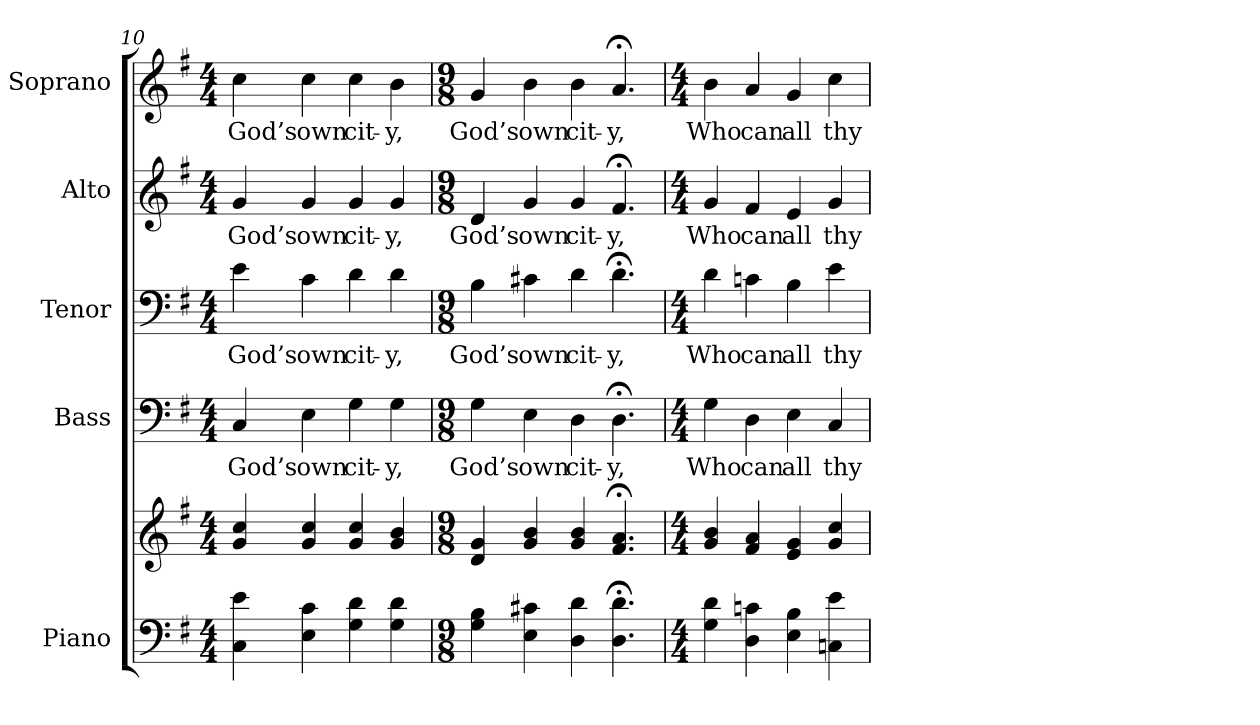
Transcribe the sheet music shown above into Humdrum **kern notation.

**kern	**kern	**kern	**text	**kern	**text	**kern	**text	**kern	**text
*part5	*part5	*part4	*part4	*part3	*part3	*part2	*part2	*part1	*part1
*staff6	*staff5	*staff4	*staff4	*staff3	*staff3	*staff2	*staff2	*staff1	*staff1
*I"Piano	*	*I"Bass	*	*I"Tenor	*	*I"Alto	*	*I"Soprano	*
*I'Pno.	*	*I'B.	*	*I'T.	*	*I'A.	*	*I'S.	*
*clefF4	*clefG2	*clefF4	*	*clefF4	*	*clefG2	*	*clefG2	*
*k[f#]	*k[f#]	*k[f#]	*	*k[f#]	*	*k[f#]	*	*k[f#]	*
*G:	*G:	*G:	*	*G:	*	*G:	*	*G:	*
*M4/4	*M4/4	*M4/4	*	*M4/4	*	*M4/4	*	*M4/4	*
=10	=10	=10	=10	=10	=10	=10	=10	=10	=10
!	!	!	!LO:LY:b:color=#000000	!	!	!	!	!	!
!	!	!	!	!	!LO:LY:b:color=#000000	!	!	!	!
!	!	!	!	!	!	!	!LO:LY:b:color=#000000	!	!
!	!	!	!	!	!	!	!	!	!LO:LY:b:color=#000000
4Ci\ 4ei	4gi/ 4cci	4Ci/	God’s	4ei\	God’s	4gi/	God’s	4cci\	God’s
!	!	!	!LO:LY:b:color=#000000	!	!	!	!	!	!
!	!	!	!	!	!LO:LY:b:color=#000000	!	!	!	!
!	!	!	!	!	!	!	!LO:LY:b:color=#000000	!	!
!	!	!	!	!	!	!	!	!	!LO:LY:b:color=#000000
4Ei\ 4ci	4gi/ 4cci	4Ei\	own	4ci\	own	4gi/	own	4cci\	own
!	!	!	!LO:LY:b:color=#000000	!	!	!	!	!	!
!	!	!	!	!	!LO:LY:b:color=#000000	!	!	!	!
!	!	!	!	!	!	!	!LO:LY:b:color=#000000	!	!
!	!	!	!	!	!	!	!	!	!LO:LY:b:color=#000000
4Gi\ 4di	4gi/ 4cci	4Gi\	cit-	4di\	cit-	4gi/	cit-	4cci\	cit-
!	!	!	!LO:LY:b:color=#000000	!	!	!	!	!	!
!	!	!	!	!	!LO:LY:b:color=#000000	!	!	!	!
!	!	!	!	!	!	!	!LO:LY:b:color=#000000	!	!
!	!	!	!	!	!	!	!	!	!LO:LY:b:color=#000000
4Gi\ 4di	4gi/ 4bi	4Gi\	-y,	4di\	-y,	4gi/	-y,	4bi\	-y,
=11	=11	=11	=11	=11	=11	=11	=11	=11	=11
*M9/8	*M9/8	*M9/8	*	*M9/8	*	*M9/8	*	*M9/8	*
!	!	!	!LO:LY:b:color=#000000	!	!	!	!	!	!
!	!	!	!	!	!LO:LY:b:color=#000000	!	!	!	!
!	!	!	!	!	!	!	!LO:LY:b:color=#000000	!	!
!	!	!	!	!	!	!	!	!	!LO:LY:b:color=#000000
4Gi\ 4Bi	4di/ 4gi	4Gi\	God’s	4Bi\	God’s	4di/	God’s	4gi/	God’s
!	!	!	!LO:LY:b:color=#000000	!	!	!	!	!	!
!	!	!	!	!	!LO:LY:b:color=#000000	!	!	!	!
!	!	!	!	!	!	!	!LO:LY:b:color=#000000	!	!
!	!	!	!	!	!	!	!	!	!LO:LY:b:color=#000000
4Ei\ 4c#Xi	4gi/ 4bi	4Ei\	own	4c#Xi\	own	4gi/	own	4bi\	own
!	!	!	!LO:LY:b:color=#000000	!	!	!	!	!	!
!	!	!	!	!	!LO:LY:b:color=#000000	!	!	!	!
!	!	!	!	!	!	!	!LO:LY:b:color=#000000	!	!
!	!	!	!	!	!	!	!	!	!LO:LY:b:color=#000000
4Di\ 4di	4gi/ 4bi	4Di\	cit-	4di\	cit-	4gi/	cit-	4bi\	cit-
!	!	!	!LO:LY:b:color=#000000	!	!	!	!	!	!
!	!	!	!	!	!LO:LY:b:color=#000000	!	!	!	!
!	!	!	!	!	!	!	!LO:LY:b:color=#000000	!	!
!	!	!	!	!	!	!	!	!	!LO:LY:b:color=#000000
4.Di\; 4.di;	4.f#i/; 4.ai;	4.D;i\	-y,	4.d;i\	-y,	4.f#;i/	-y,	4.a;i/	-y,
=12	=12	=12	=12	=12	=12	=12	=12	=12	=12
*M4/4	*M4/4	*M4/4	*	*M4/4	*	*M4/4	*	*M4/4	*
!	!	!	!LO:LY:b:color=#000000	!	!	!	!	!	!
!	!	!	!	!	!LO:LY:b:color=#000000	!	!	!	!
!	!	!	!	!	!	!	!LO:LY:b:color=#000000	!	!
!	!	!	!	!	!	!	!	!	!LO:LY:b:color=#000000
4Gi\ 4di	4gi/ 4bi	4Gi\	Who	4di\	Who	4gi/	Who	4bi\	Who
!	!	!	!LO:LY:b:color=#000000	!	!	!	!	!	!
!	!	!	!	!	!LO:LY:b:color=#000000	!	!	!	!
!	!	!	!	!	!	!	!LO:LY:b:color=#000000	!	!
!	!	!	!	!	!	!	!	!	!LO:LY:b:color=#000000
4Di\ 4cni	4f#i/ 4ai	4Di\	can	4cni\	can	4f#i/	can	4ai/	can
!	!	!	!LO:LY:b:color=#000000	!	!	!	!	!	!
!	!	!	!	!	!LO:LY:b:color=#000000	!	!	!	!
!	!	!	!	!	!	!	!LO:LY:b:color=#000000	!	!
!	!	!	!	!	!	!	!	!	!LO:LY:b:color=#000000
4Ei\ 4Bi	4ei/ 4gi	4Ei\	all	4Bi\	all	4ei/	all	4gi/	all
!	!	!	!LO:LY:b:color=#000000	!	!	!	!	!	!
!	!	!	!	!	!LO:LY:b:color=#000000	!	!	!	!
!	!	!	!	!	!	!	!LO:LY:b:color=#000000	!	!
!	!	!	!	!	!	!	!	!	!LO:LY:b:color=#000000
4Cni\ 4ei	4gi/ 4cci	4Ci/	thy	4ei\	thy	4gi/	thy	4cci\	thy
=	=	=	=	=	=	=	=	=	=
*-	*-	*-	*-	*-	*-	*-	*-	*-	*-
